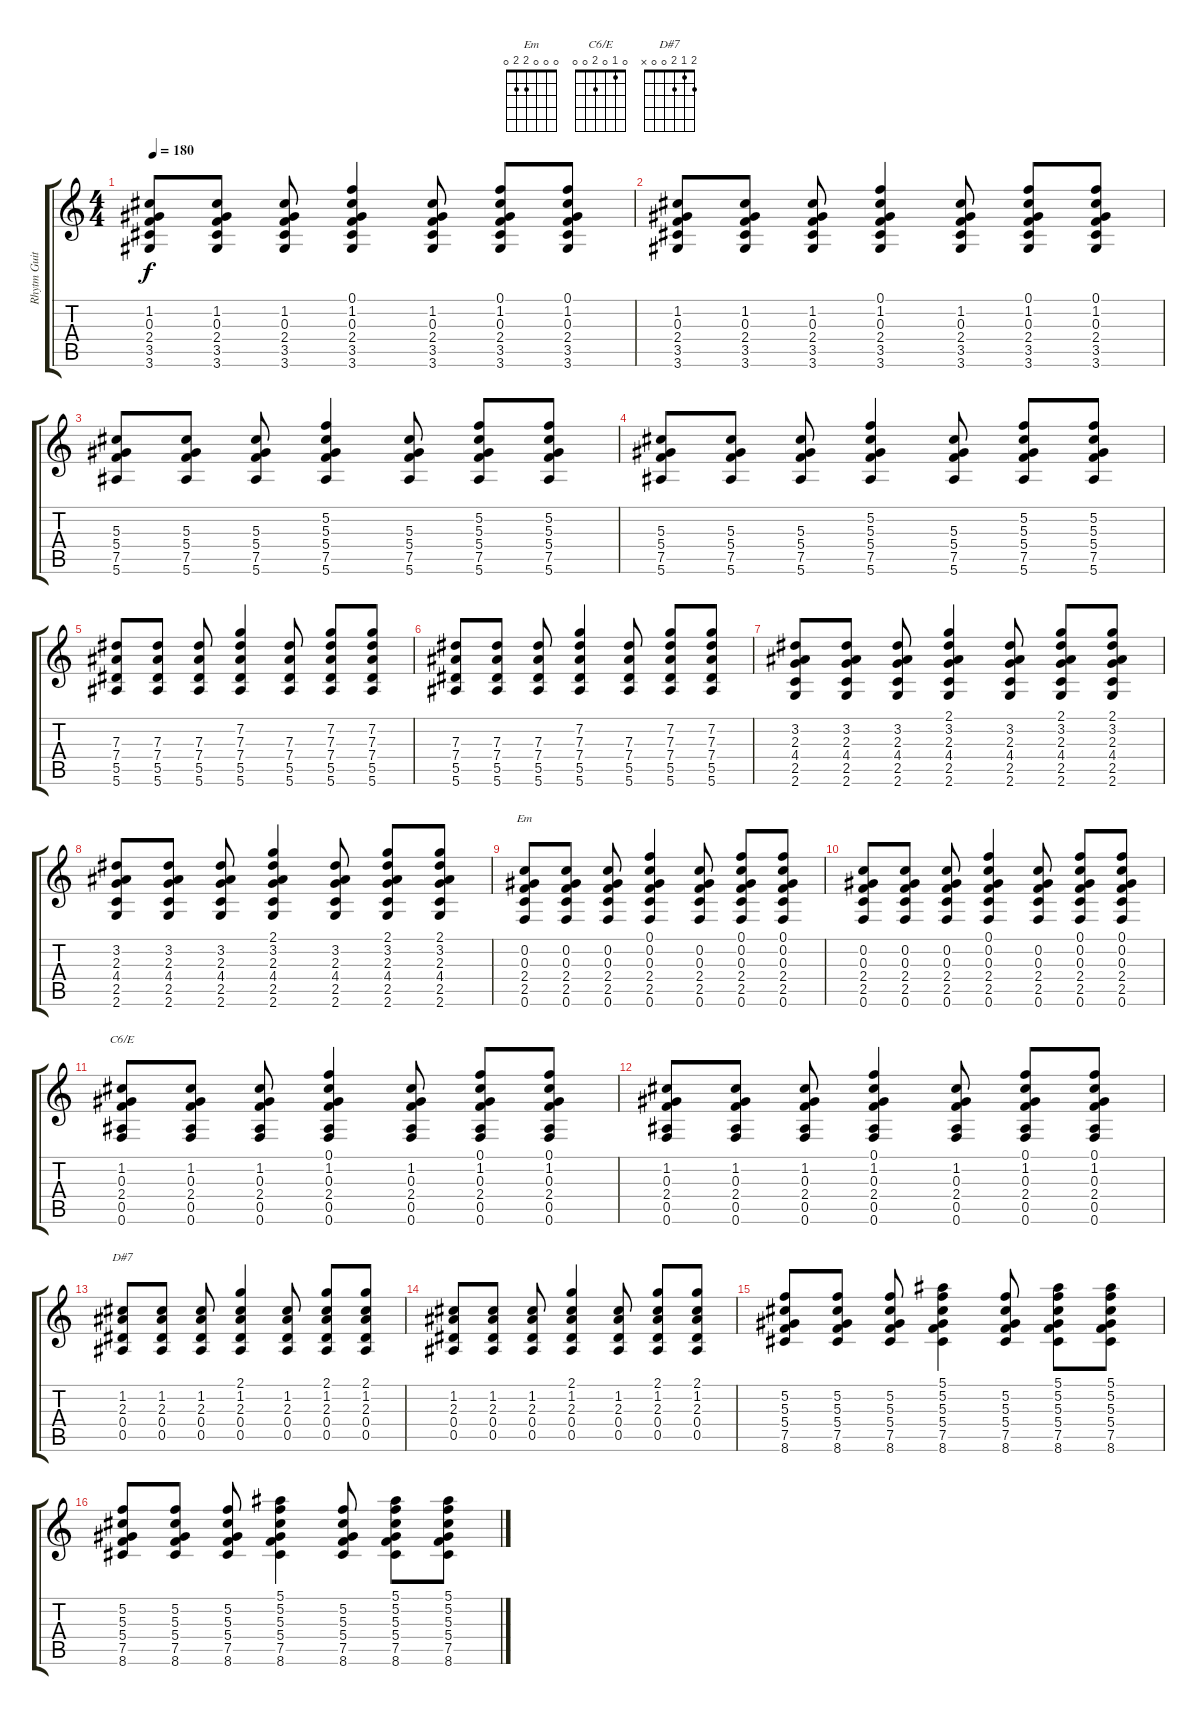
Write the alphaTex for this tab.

\track ("Rhytm Guitar" "Rhytm Guit") {instrument acousticguitarnylon}
\staff {score tabs}
\tuning (F4 C4 Ab3 Eb3 Bb2 F2) {hide}
\chord ("Em" 0 0 0 2 2 0)
\chord ("C6/E" 0 1 0 2 0 0)
\chord ("D#7" 2 1 2 0 0 x)
\ts (4 4)
\tempo 180
\clef g2
\ks c
(1.2 0.3 2.4 3.5 3.6).8{dy f} (1.2 0.3 2.4 3.5 3.6).8 (1.2 0.3 2.4 3.5 3.6).8 (0.1 1.2 0.3 2.4 3.5 3.6).4 (1.2 0.3 2.4 3.5 3.6).8 (0.1 1.2 0.3 2.4 3.5 3.6).8 (0.1 1.2 0.3 2.4 3.5 3.6).8 |
(1.2 0.3 2.4 3.5 3.6).8 (1.2 0.3 2.4 3.5 3.6).8 (1.2 0.3 2.4 3.5 3.6).8 (0.1 1.2 0.3 2.4 3.5 3.6).4 (1.2 0.3 2.4 3.5 3.6).8 (0.1 1.2 0.3 2.4 3.5 3.6).8 (0.1 1.2 0.3 2.4 3.5 3.6).8 |
(5.3 5.4 7.5 5.6).8 (5.3 5.4 7.5 5.6).8 (5.3 5.4 7.5 5.6).8 (5.2 5.3 5.4 7.5 5.6).4 (5.3 5.4 7.5 5.6).8 (5.2 5.3 5.4 7.5 5.6).8 (5.2 5.3 5.4 7.5 5.6).8 |
(5.3 5.4 7.5 5.6).8 (5.3 5.4 7.5 5.6).8 (5.3 5.4 7.5 5.6).8 (5.2 5.3 5.4 7.5 5.6).4 (5.3 5.4 7.5 5.6).8 (5.2 5.3 5.4 7.5 5.6).8 (5.2 5.3 5.4 7.5 5.6).8 |
(7.3 7.4 5.5 5.6).8 (7.3 7.4 5.5 5.6).8 (7.3 7.4 5.5 5.6).8 (7.2 7.3 7.4 5.5 5.6).4 (7.3 7.4 5.5 5.6).8 (7.2 7.3 7.4 5.5 5.6).8 (7.2 7.3 7.4 5.5 5.6).8 |
(7.3 7.4 5.5 5.6).8 (7.3 7.4 5.5 5.6).8 (7.3 7.4 5.5 5.6).8 (7.2 7.3 7.4 5.5 5.6).4 (7.3 7.4 5.5 5.6).8 (7.2 7.3 7.4 5.5 5.6).8 (7.2 7.3 7.4 5.5 5.6).8 |
(3.2 2.3 4.4 2.5 2.6).8 (3.2 2.3 4.4 2.5 2.6).8 (3.2 2.3 4.4 2.5 2.6).8 (2.1 3.2 2.3 4.4 2.5 2.6).4 (3.2 2.3 4.4 2.5 2.6).8 (2.1 3.2 2.3 4.4 2.5 2.6).8 (2.1 3.2 2.3 4.4 2.5 2.6).8 |
(3.2 2.3 4.4 2.5 2.6).8 (3.2 2.3 4.4 2.5 2.6).8 (3.2 2.3 4.4 2.5 2.6).8 (2.1 3.2 2.3 4.4 2.5 2.6).4 (3.2 2.3 4.4 2.5 2.6).8 (2.1 3.2 2.3 4.4 2.5 2.6).8 (2.1 3.2 2.3 4.4 2.5 2.6).8 |
(0.2 0.3 2.4 2.5 0.6).8{ch "Em"} (0.2 0.3 2.4 2.5 0.6).8 (0.2 0.3 2.4 2.5 0.6).8 (0.1 0.2 0.3 2.4 2.5 0.6).4 (0.2 0.3 2.4 2.5 0.6).8 (0.1 0.2 0.3 2.4 2.5 0.6).8 (0.1 0.2 0.3 2.4 2.5 0.6).8 |
(0.2 0.3 2.4 2.5 0.6).8 (0.2 0.3 2.4 2.5 0.6).8 (0.2 0.3 2.4 2.5 0.6).8 (0.1 0.2 0.3 2.4 2.5 0.6).4 (0.2 0.3 2.4 2.5 0.6).8 (0.1 0.2 0.3 2.4 2.5 0.6).8 (0.1 0.2 0.3 2.4 2.5 0.6).8 |
(1.2 0.3 2.4 0.5 0.6).8{ch "C6/E"} (1.2 0.3 2.4 0.5 0.6).8 (1.2 0.3 2.4 0.5 0.6).8 (0.1 1.2 0.3 2.4 0.5 0.6).4 (1.2 0.3 2.4 0.5 0.6).8 (0.1 1.2 0.3 2.4 0.5 0.6).8 (0.1 1.2 0.3 2.4 0.5 0.6).8 |
(1.2 0.3 2.4 0.5 0.6).8 (1.2 0.3 2.4 0.5 0.6).8 (1.2 0.3 2.4 0.5 0.6).8 (0.1 1.2 0.3 2.4 0.5 0.6).4 (1.2 0.3 2.4 0.5 0.6).8 (0.1 1.2 0.3 2.4 0.5 0.6).8 (0.1 1.2 0.3 2.4 0.5 0.6).8 |
(1.2 2.3 0.4 0.5).8{ch "D#7"} (1.2 2.3 0.4 0.5).8 (1.2 2.3 0.4 0.5).8 (2.1 1.2 2.3 0.4 0.5).4 (1.2 2.3 0.4 0.5).8 (2.1 1.2 2.3 0.4 0.5).8 (2.1 1.2 2.3 0.4 0.5).8 |
(1.2 2.3 0.4 0.5).8 (1.2 2.3 0.4 0.5).8 (1.2 2.3 0.4 0.5).8 (2.1 1.2 2.3 0.4 0.5).4 (1.2 2.3 0.4 0.5).8 (2.1 1.2 2.3 0.4 0.5).8 (2.1 1.2 2.3 0.4 0.5).8 |
(5.2 5.3 5.4 7.5 8.6).8 (5.2 5.3 5.4 7.5 8.6).8 (5.2 5.3 5.4 7.5 8.6).8 (5.1 5.2 5.3 5.4 7.5 8.6).4 (5.2 5.3 5.4 7.5 8.6).8 (5.1 5.2 5.3 5.4 7.5 8.6).8 (5.1 5.2 5.3 5.4 7.5 8.6).8 |
(5.2 5.3 5.4 7.5 8.6).8 (5.2 5.3 5.4 7.5 8.6).8 (5.2 5.3 5.4 7.5 8.6).8 (5.1 5.2 5.3 5.4 7.5 8.6).4 (5.2 5.3 5.4 7.5 8.6).8 (5.1 5.2 5.3 5.4 7.5 8.6).8 (5.1 5.2 5.3 5.4 7.5 8.6).8
